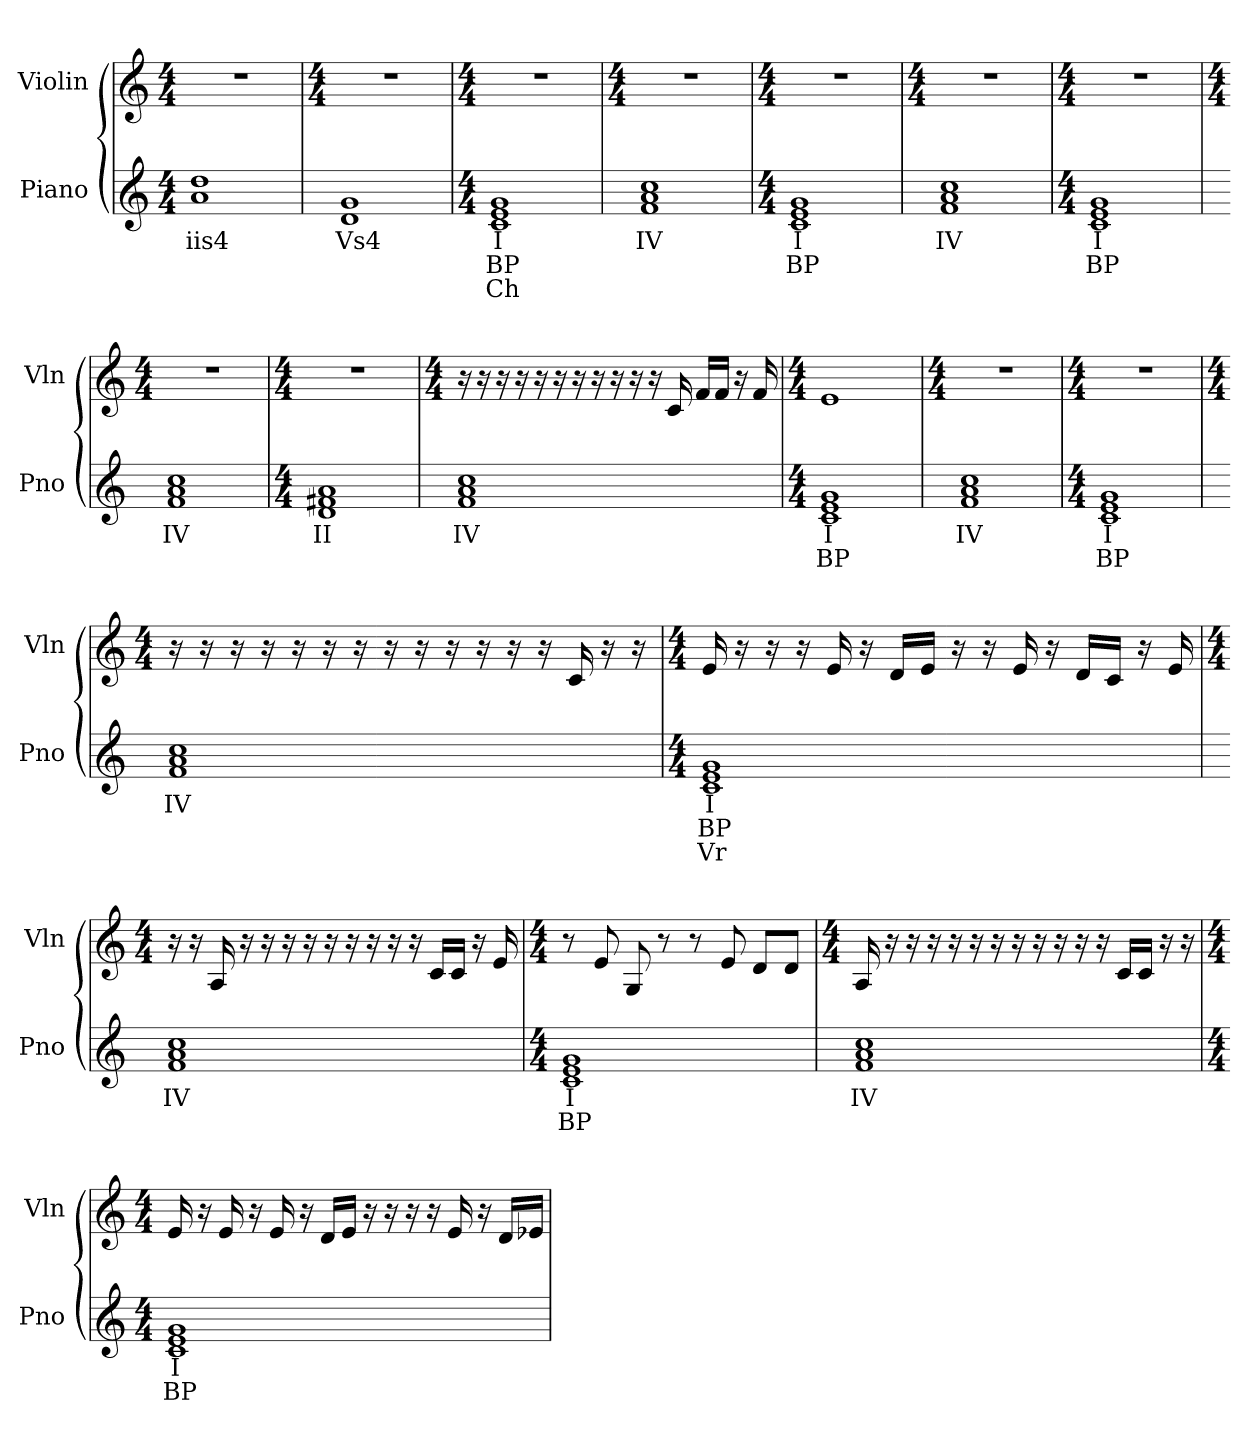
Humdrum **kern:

**kern	**text	**text	**text	**kern
*part2	*part2	*part2	*part2	*part1
*staff2	*staff2	*staff2	*staff2	*staff1
*I"Piano	*	*	*	*I"Violin
*I'Pno	*	*	*	*I'Vln
*k[]	*	*	*	*
*C:	*	*	*	*
*M4/4	*	*	*	*M4/4
=	=	=	=	=
1a 1dd	iis4	.	.	1r
=	=	=	=	=
*k[]	*	*	*	*
*C:	*	*	*	*
*	*	*	*	*M4/4
1d 1g	Vs4	.	.	1r
=	=	=	=	=
*k[]	*	*	*	*
*C:	*	*	*	*
*M4/4	*	*	*	*M4/4
1c 1e 1g	I	BP	Ch	1r
=	=	=	=	=
*k[]	*	*	*	*
*C:	*	*	*	*
*	*	*	*	*M4/4
1f 1a 1cc	IV	.	.	1r
=	=	=	=	=
*k[]	*	*	*	*
*C:	*	*	*	*
*M4/4	*	*	*	*M4/4
1c 1e 1g	I	BP	.	1r
=	=	=	=	=
*k[]	*	*	*	*
*C:	*	*	*	*
*	*	*	*	*M4/4
1f 1a 1cc	IV	.	.	1r
=	=	=	=	=
*k[]	*	*	*	*
*C:	*	*	*	*
*M4/4	*	*	*	*M4/4
1c 1e 1g	I	BP	.	1r
=	=	=	=	=
*k[]	*	*	*	*
*C:	*	*	*	*
*	*	*	*	*M4/4
1f 1a 1cc	IV	.	.	1r
=	=	=	=	=
*k[]	*	*	*	*
*C:	*	*	*	*
*M4/4	*	*	*	*M4/4
1d 1f#X 1a	II	.	.	1r
=	=	=	=	=
*k[]	*	*	*	*
*C:	*	*	*	*
*	*	*	*	*M4/4
1f 1a 1cc	IV	.	.	16r
.	.	.	.	16r
.	.	.	.	16r
.	.	.	.	16r
.	.	.	.	16r
.	.	.	.	16r
.	.	.	.	16r
.	.	.	.	16r
.	.	.	.	16r
.	.	.	.	16r
.	.	.	.	16r
.	.	.	.	16c
.	.	.	.	16fLL
.	.	.	.	16fJJ
.	.	.	.	16r
.	.	.	.	16f
=	=	=	=	=
*k[]	*	*	*	*
*C:	*	*	*	*
*M4/4	*	*	*	*M4/4
1c 1e 1g	I	BP	.	1e
=	=	=	=	=
*k[]	*	*	*	*
*C:	*	*	*	*
*	*	*	*	*M4/4
1f 1a 1cc	IV	.	.	1r
=	=	=	=	=
*k[]	*	*	*	*
*C:	*	*	*	*
*M4/4	*	*	*	*M4/4
1c 1e 1g	I	BP	.	1r
=	=	=	=	=
*k[]	*	*	*	*
*C:	*	*	*	*
*	*	*	*	*M4/4
1f 1a 1cc	IV	.	.	16r
.	.	.	.	16r
.	.	.	.	16r
.	.	.	.	16r
.	.	.	.	16r
.	.	.	.	16r
.	.	.	.	16r
.	.	.	.	16r
.	.	.	.	16r
.	.	.	.	16r
.	.	.	.	16r
.	.	.	.	16r
.	.	.	.	16r
.	.	.	.	16c
.	.	.	.	16r
.	.	.	.	16r
=	=	=	=	=
*k[]	*	*	*	*
*C:	*	*	*	*
*M4/4	*	*	*	*M4/4
1c 1e 1g	I	BP	Vr	16e
.	.	.	.	16r
.	.	.	.	16r
.	.	.	.	16r
.	.	.	.	16e
.	.	.	.	16r
.	.	.	.	16dLL
.	.	.	.	16eJJ
.	.	.	.	16r
.	.	.	.	16r
.	.	.	.	16e
.	.	.	.	16r
.	.	.	.	16dLL
.	.	.	.	16cJJ
.	.	.	.	16r
.	.	.	.	16e
=	=	=	=	=
*k[]	*	*	*	*
*C:	*	*	*	*
*	*	*	*	*M4/4
1f 1a 1cc	IV	.	.	16r
.	.	.	.	16r
.	.	.	.	16A
.	.	.	.	16r
.	.	.	.	16r
.	.	.	.	16r
.	.	.	.	16r
.	.	.	.	16r
.	.	.	.	16r
.	.	.	.	16r
.	.	.	.	16r
.	.	.	.	16r
.	.	.	.	16cLL
.	.	.	.	16cJJ
.	.	.	.	16r
.	.	.	.	16e
=	=	=	=	=
*k[]	*	*	*	*
*C:	*	*	*	*
*M4/4	*	*	*	*M4/4
1c 1e 1g	I	BP	.	8r
.	.	.	.	8e
.	.	.	.	8G
.	.	.	.	8r
.	.	.	.	8r
.	.	.	.	8e
.	.	.	.	8dL
.	.	.	.	8dJ
=	=	=	=	=
*k[]	*	*	*	*
*C:	*	*	*	*
*	*	*	*	*M4/4
1f 1a 1cc	IV	.	.	16A
.	.	.	.	16r
.	.	.	.	16r
.	.	.	.	16r
.	.	.	.	16r
.	.	.	.	16r
.	.	.	.	16r
.	.	.	.	16r
.	.	.	.	16r
.	.	.	.	16r
.	.	.	.	16r
.	.	.	.	16r
.	.	.	.	16cLL
.	.	.	.	16cJJ
.	.	.	.	16r
.	.	.	.	16r
=	=	=	=	=
*k[]	*	*	*	*
*C:	*	*	*	*
*M4/4	*	*	*	*M4/4
1c 1e 1g	I	BP	.	16e
.	.	.	.	16r
.	.	.	.	16e
.	.	.	.	16r
.	.	.	.	16e
.	.	.	.	16r
.	.	.	.	16dLL
.	.	.	.	16eJJ
.	.	.	.	16r
.	.	.	.	16r
.	.	.	.	16r
.	.	.	.	16r
.	.	.	.	16e
.	.	.	.	16r
.	.	.	.	16dLL
.	.	.	.	16e-XJJ
=	=	=	=	=
*-	*-	*-	*-	*-
